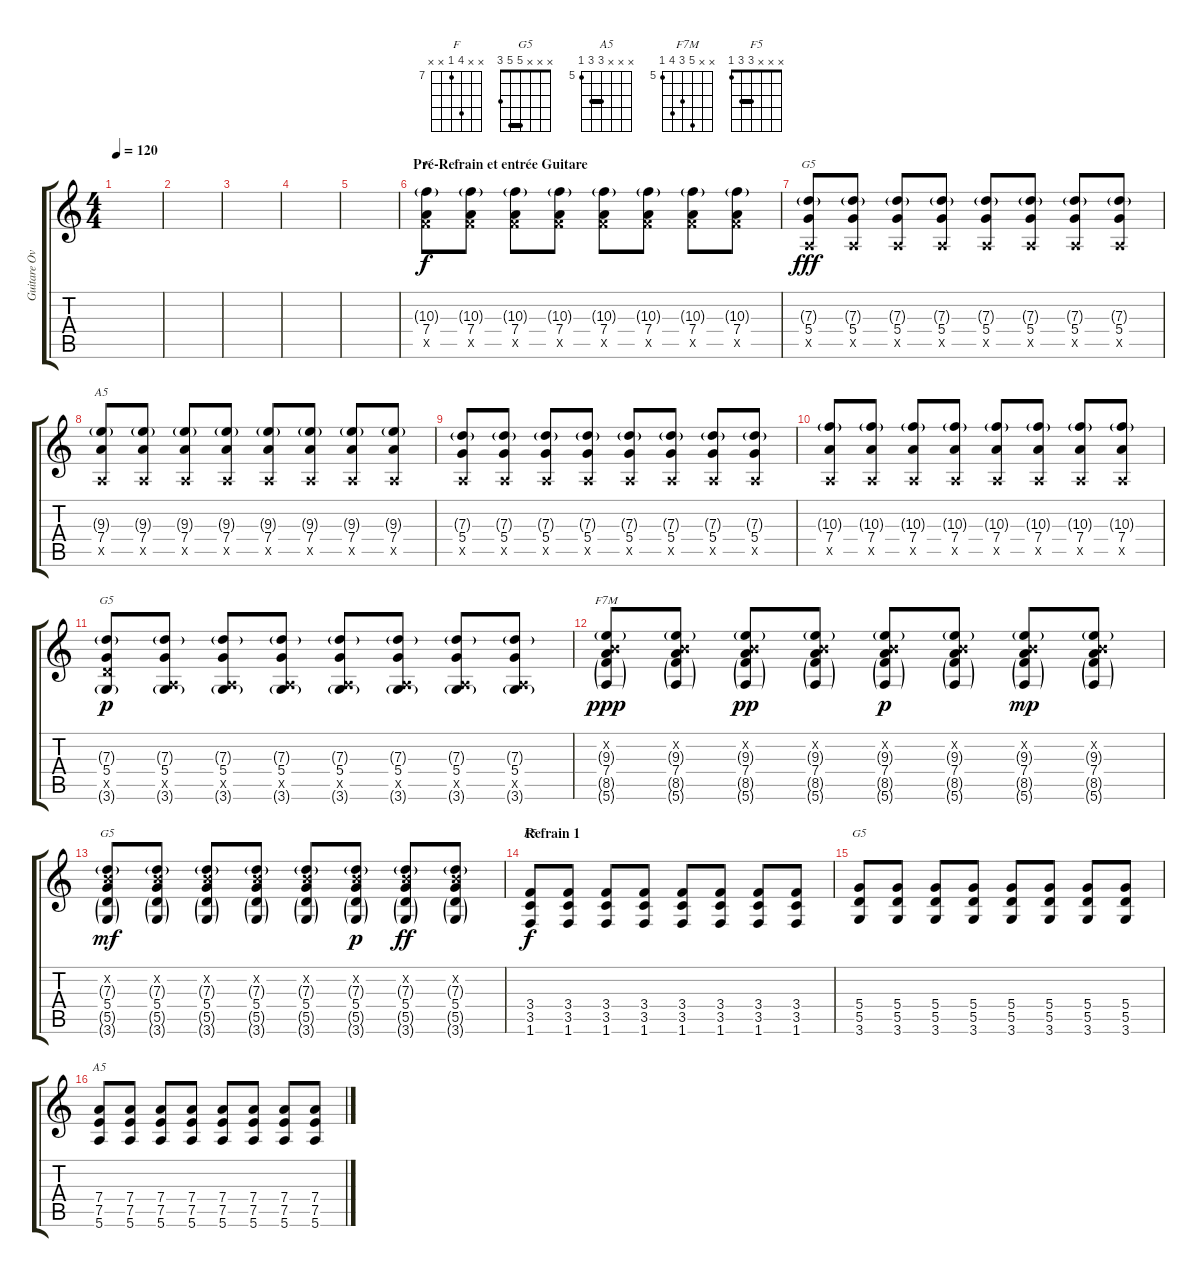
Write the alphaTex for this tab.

\track ("Guitare Over. (Matthew Bellamy)" "Guitare Ov") {instrument overdrivenguitar}
\staff {score tabs}
\tuning (E4 B3 G3 D3 A2 E2) {hide}
\chord ("F" x x 10 7 x x) {firstfret 7}
\chord ("G5" x x 7 5 x x) {firstfret 5}
\chord ("A5" x x 9 7 x x) {firstfret 7}
\chord ("G5" x x 7 5 x 3) {firstfret 3}
\chord ("F7M" x x 9 7 8 5) {firstfret 5}
\chord ("G5" x x 7 5 5 3) {firstfret 3 barre 5}
\chord ("F5" x x x 3 3 1) {barre 3}
\chord ("G5" x x x 5 5 3) {barre 5}
\chord ("A5" x x x 7 7 5) {firstfret 5 barre 7}
\ts (4 4)
\tempo 120
\clef g2
\ks c
|
|
|
|
|
\section ("" "Pré-Refrain et entrée Guitare")
(10.3{g} 7.4 8.5{x}).8{ch "F"} (10.3{g} 7.4 8.5{x}).8 (10.3{g} 7.4 8.5{x}).8 (10.3{g} 7.4 8.5{x}).8 (10.3{g} 7.4 8.5{x}).8 (10.3{g} 7.4 8.5{x}).8 (10.3{g} 7.4 8.5{x}).8 (10.3{g} 7.4 8.5{x}).8 |
(7.3{g} 5.4 0.5{x}).8{ch "G5" dy fff} (7.3{g} 5.4 0.5{x}).8 (7.3{g} 5.4 0.5{x}).8 (7.3{g} 5.4 0.5{x}).8 (7.3{g} 5.4 0.5{x}).8 (7.3{g} 5.4 0.5{x}).8 (7.3{g} 5.4 0.5{x}).8 (7.3{g} 5.4 0.5{x}).8 |
(9.3{g} 7.4 0.5{x}).8{ch "A5"} (9.3{g} 7.4 0.5{x}).8 (9.3{g} 7.4 0.5{x}).8 (9.3{g} 7.4 0.5{x}).8 (9.3{g} 7.4 0.5{x}).8 (9.3{g} 7.4 0.5{x}).8 (9.3{g} 7.4 0.5{x}).8 (9.3{g} 7.4 0.5{x}).8 |
(7.3{g} 5.4 0.5{x}).8 (7.3{g} 5.4 0.5{x}).8 (7.3{g} 5.4 0.5{x}).8 (7.3{g} 5.4 0.5{x}).8 (7.3{g} 5.4 0.5{x}).8 (7.3{g} 5.4 0.5{x}).8 (7.3{g} 5.4 0.5{x}).8 (7.3{g} 5.4 0.5{x}).8 |
(10.3{g} 7.4 0.5{x}).8 (10.3{g} 7.4 0.5{x}).8 (10.3{g} 7.4 0.5{x}).8 (10.3{g} 7.4 0.5{x}).8 (10.3{g} 7.4 0.5{x}).8 (10.3{g} 7.4 0.5{x}).8 (10.3{g} 7.4 0.5{x}).8 (10.3{g} 7.4 0.5{x}).8 |
(7.3{g} 5.4 5.5{x} 3.6{g}).8{ch "G5" dy p} (7.3{g} 5.4 0.5{x} 3.6{g}).8 (7.3{g} 5.4 0.5{x} 3.6{g}).8 (7.3{g} 5.4 0.5{x} 3.6{g}).8 (7.3{g} 5.4 0.5{x} 3.6{g}).8 (7.3{g} 5.4 0.5{x} 3.6{g}).8 (7.3{g} 5.4 0.5{x} 3.6{g}).8 (7.3{g} 5.4 0.5{x} 3.6{g}).8 |
(0.2{x} 9.3{g} 7.4 8.5{g} 5.6{g}).8{ch "F7M" dy ppp} (0.2{x} 9.3{g} 7.4 8.5{g} 5.6{g}).8 (0.2{x} 9.3{g} 7.4 8.5{g} 5.6{g}).8{dy pp} (0.2{x} 9.3{g} 7.4 8.5{g} 5.6{g}).8 (0.2{x} 9.3{g} 7.4 8.5{g} 5.6{g}).8{dy p} (0.2{x} 9.3{g} 7.4 8.5{g} 5.6{g}).8 (0.2{x} 9.3{g} 7.4 8.5{g} 5.6{g}).8{dy mp} (0.2{x} 9.3{g} 7.4 8.5{g} 5.6{g}).8 |
(0.2{x} 7.3{g} 5.4 5.5{g} 3.6{g}).8{ch "G5" dy mf} (0.2{x} 7.3{g} 5.4 5.5{g} 3.6{g}).8 (0.2{x} 7.3{g} 5.4 5.5{g} 3.6{g}).8 (0.2{x} 7.3{g} 5.4 5.5{g} 3.6{g}).8 (0.2{x} 7.3{g} 5.4 5.5{g} 3.6{g}).8 (0.2{x} 7.3{g} 5.4 5.5{g} 3.6{g}).8{dy p} (0.2{x} 7.3{g} 5.4 5.5{g} 3.6{g}).8{dy ff} (0.2{x} 7.3{g} 5.4 5.5{g} 3.6{g}).8 |
\section ("" "Refrain 1")
(3.4 3.5 1.6).8{ch "F5" dy f} (3.4 3.5 1.6).8 (3.4 3.5 1.6).8 (3.4 3.5 1.6).8 (3.4 3.5 1.6).8 (3.4 3.5 1.6).8 (3.4 3.5 1.6).8 (3.4 3.5 1.6).8 |
(5.4 5.5 3.6).8{ch "G5"} (5.4 5.5 3.6).8 (5.4 5.5 3.6).8 (5.4 5.5 3.6).8 (5.4 5.5 3.6).8 (5.4 5.5 3.6).8 (5.4 5.5 3.6).8 (5.4 5.5 3.6).8 |
(7.4 7.5 5.6).8{ch "A5"} (7.4 7.5 5.6).8 (7.4 7.5 5.6).8 (7.4 7.5 5.6).8 (7.4 7.5 5.6).8 (7.4 7.5 5.6).8 (7.4 7.5 5.6).8 (7.4 7.5 5.6).8
